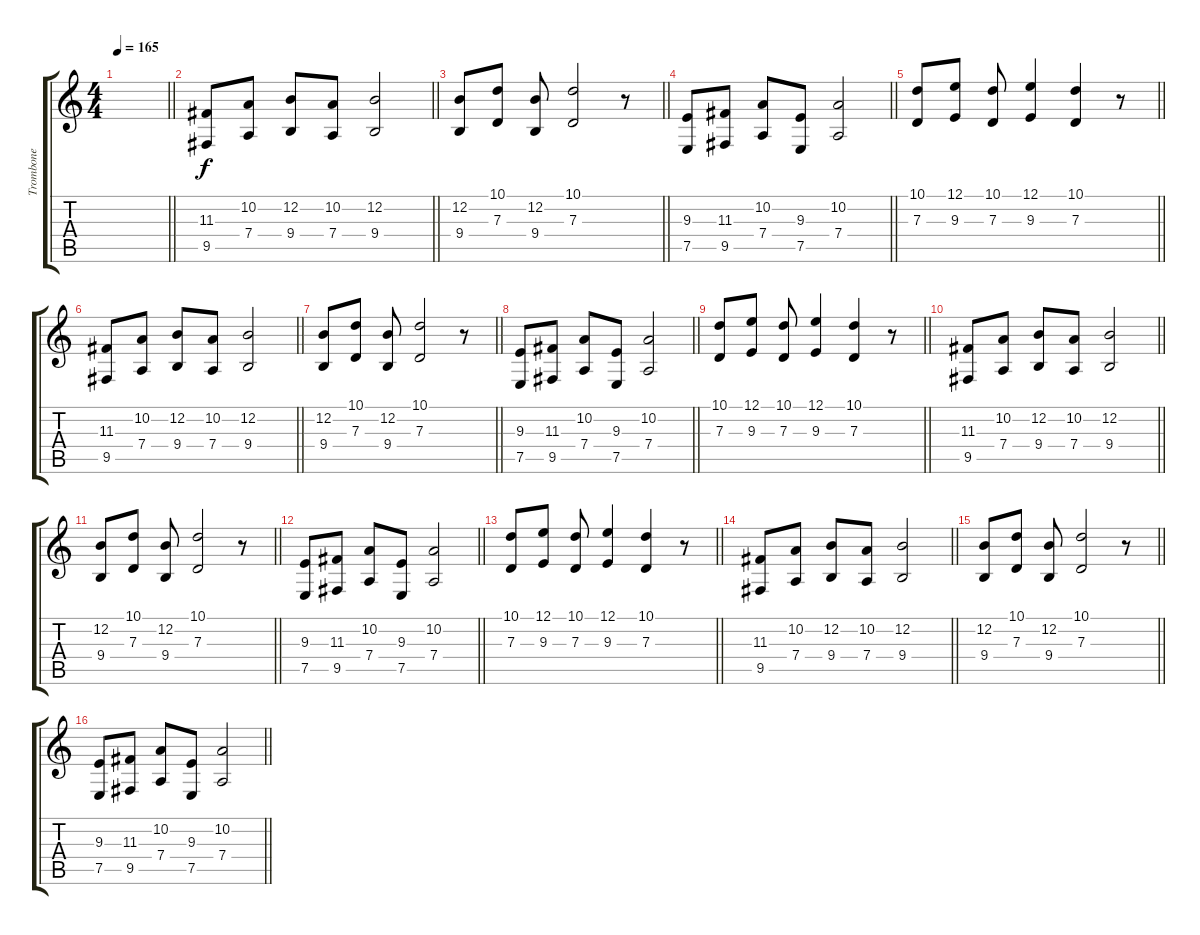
\track ("Trombone" "Trombone") {instrument trombone}
\staff {score tabs}
\tuning (E4 B3 G3 D3 A2 E2) {hide}
\ts (4 4)
\tempo 165
\clef g2
\barLineRight lightlight
\ks c
|
\barLineRight lightlight
(11.3 9.5).8 (10.2 7.4).8 (12.2 9.4).8 (10.2 7.4).8 (12.2 9.4).2 |
\barLineRight lightlight
(12.2 9.4).8 (10.1 7.3).8 (12.2 9.4).8 (10.1 7.3).2 r.8 |
\barLineRight lightlight
(9.3 7.5).8 (11.3 9.5).8 (10.2 7.4).8 (9.3 7.5).8 (10.2 7.4).2 |
\barLineRight lightlight
(10.1 7.3).8 (12.1 9.3).8 (10.1 7.3).8 (12.1 9.3).4 (10.1 7.3).4 r.8 |
\barLineRight lightlight
(11.3 9.5).8 (10.2 7.4).8 (12.2 9.4).8 (10.2 7.4).8 (12.2 9.4).2 |
\barLineRight lightlight
(12.2 9.4).8 (10.1 7.3).8 (12.2 9.4).8 (10.1 7.3).2 r.8 |
\barLineRight lightlight
(9.3 7.5).8 (11.3 9.5).8 (10.2 7.4).8 (9.3 7.5).8 (10.2 7.4).2 |
\barLineRight lightlight
(10.1 7.3).8 (12.1 9.3).8 (10.1 7.3).8 (12.1 9.3).4 (10.1 7.3).4 r.8 |
\barLineRight lightlight
(11.3 9.5).8 (10.2 7.4).8 (12.2 9.4).8 (10.2 7.4).8 (12.2 9.4).2 |
\barLineRight lightlight
(12.2 9.4).8 (10.1 7.3).8 (12.2 9.4).8 (10.1 7.3).2 r.8 |
\barLineRight lightlight
(9.3 7.5).8 (11.3 9.5).8 (10.2 7.4).8 (9.3 7.5).8 (10.2 7.4).2 |
\barLineRight lightlight
(10.1 7.3).8 (12.1 9.3).8 (10.1 7.3).8 (12.1 9.3).4 (10.1 7.3).4 r.8 |
\barLineRight lightlight
(11.3 9.5).8 (10.2 7.4).8 (12.2 9.4).8 (10.2 7.4).8 (12.2 9.4).2 |
\barLineRight lightlight
(12.2 9.4).8 (10.1 7.3).8 (12.2 9.4).8 (10.1 7.3).2 r.8 |
\barLineRight lightlight
(9.3 7.5).8 (11.3 9.5).8 (10.2 7.4).8 (9.3 7.5).8 (10.2 7.4).2
